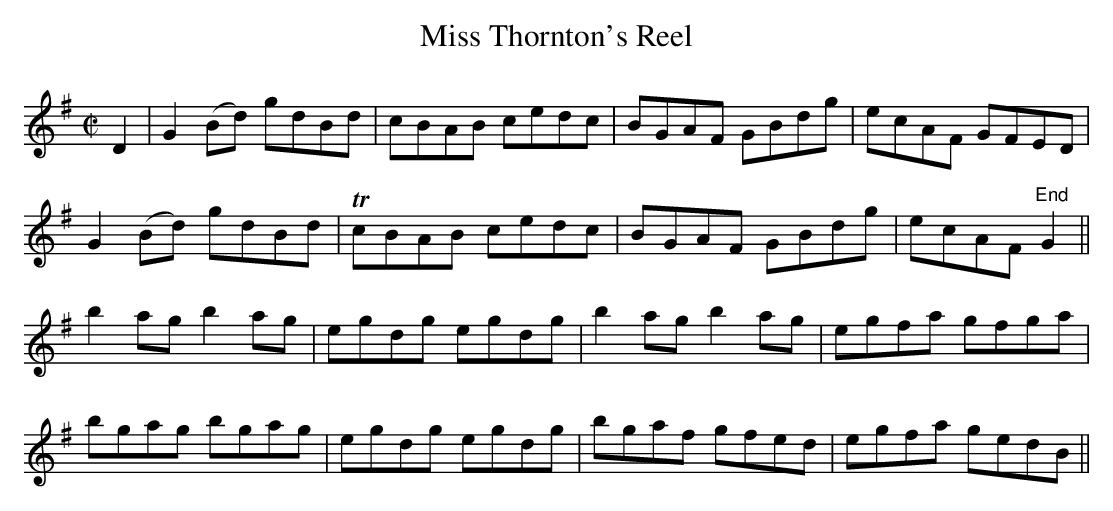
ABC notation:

X:1
T: Miss Thornton's Reel
M: C|
L: 1/8
K: G
D2 | G2(Bd) gdBd | cBAB cedc | BGAF GBdg | ecAF GFED |
G2(Bd) gdBd | TcBAB cedc | BGAF GBdg | ecAF"End" G2 ||
b2agb2ag | egdg egdg | b2agb2ag | egfa gfga |
bgag bgag | egdg egdg | bgaf gfed | egfa gedB ||
